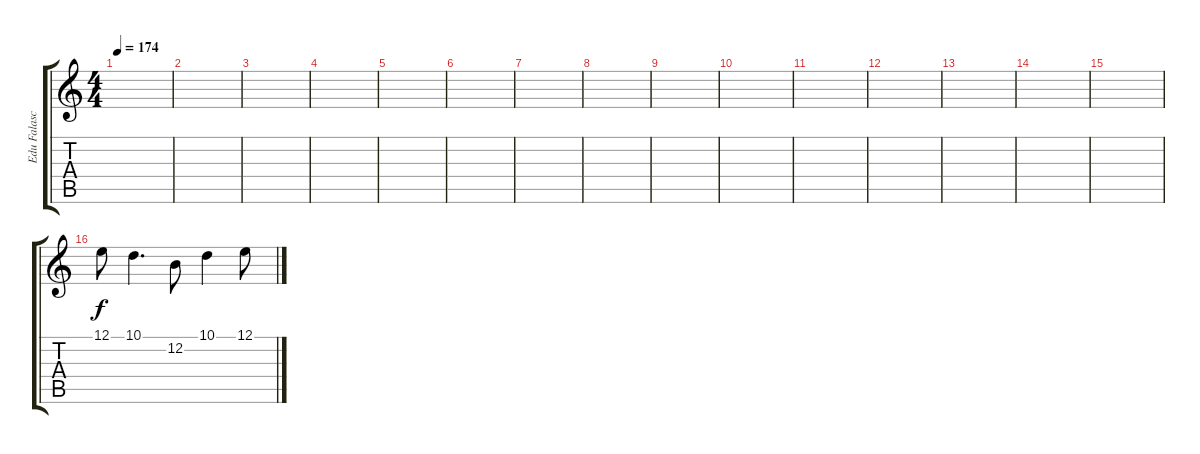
\track ("Edu Falaschi" "Edu Falasc") {instrument pad4choir}
\staff {score tabs}
\tuning (E4 B3 G3 D3 A2 E2) {hide}
\ts (4 4)
\tempo 174
\clef g2
\ks c
|
|
|
|
|
|
|
|
|
|
|
|
|
|
|
12.1.8 10.1.4{d} 12.2.8 10.1.4 12.1.8
